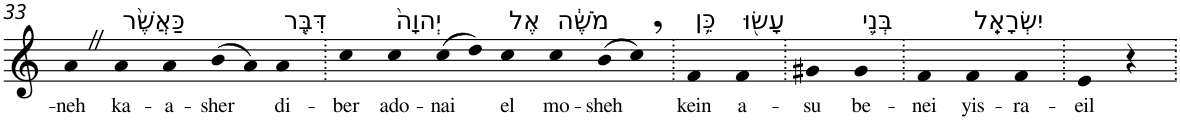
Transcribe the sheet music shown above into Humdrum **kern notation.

**kern	**text
*part1	*part1
*staff1	*staff1
*I"Piano	*
*I'Pno	*
!!LO:PB:g=z
*clefG2	*
*k[]	*
=33	=33
!	!LO:LY:b
4aZ	-neh
!LO:TX:a:t=כַּאֲשֶׁ֨ר	!
!	!LO:LY:b
4a	ka-
!	!LO:LY:b
4a	-a-
!	!LO:LY:b
(>8b	-sher
8a)	.
!LO:TX:a:t=דִּבֶּ֤ר	!
!	!LO:LY:b
4a	di-
=34.	=34.
!	!LO:LY:b
4cc	-ber
!LO:TX:a:t=יְהוָה֙	!
!	!LO:LY:b
4cc	ado-
!	!LO:LY:b
(>8cc	-nai
8dd)	.
!LO:TX:a:t=אֶל	!
!	!LO:LY:b
4cc	el
!LO:TX:a:t=מֹשֶׁ֔ה	!
!	!LO:LY:b
4cc	mo-
!	!LO:LY:b
(>8b	-sheh
8cc,)	.
=35.	=35.
!LO:TX:a:t=כֵּ֥ן	!
!	!LO:LY:b
4f	kein
!LO:TX:a:t=עָשׂ֖וּ	!
!	!LO:LY:b
4f	a-
=36.	=36.
!	!LO:LY:b
4g#X	-su
!LO:TX:a:t=בְּנֵ֥י	!
!	!LO:LY:b
4g#	be-
=37.	=37.
!	!LO:LY:b
4f	-nei
!LO:TX:a:t=יִשְׂרָאֵֽל	!
!	!LO:LY:b
4f	yis-
!	!LO:LY:b
4f	-ra-
=38.	=38.
!	!LO:LY:b
4e	-eil
4r	.
=.	=.
*-	*-
